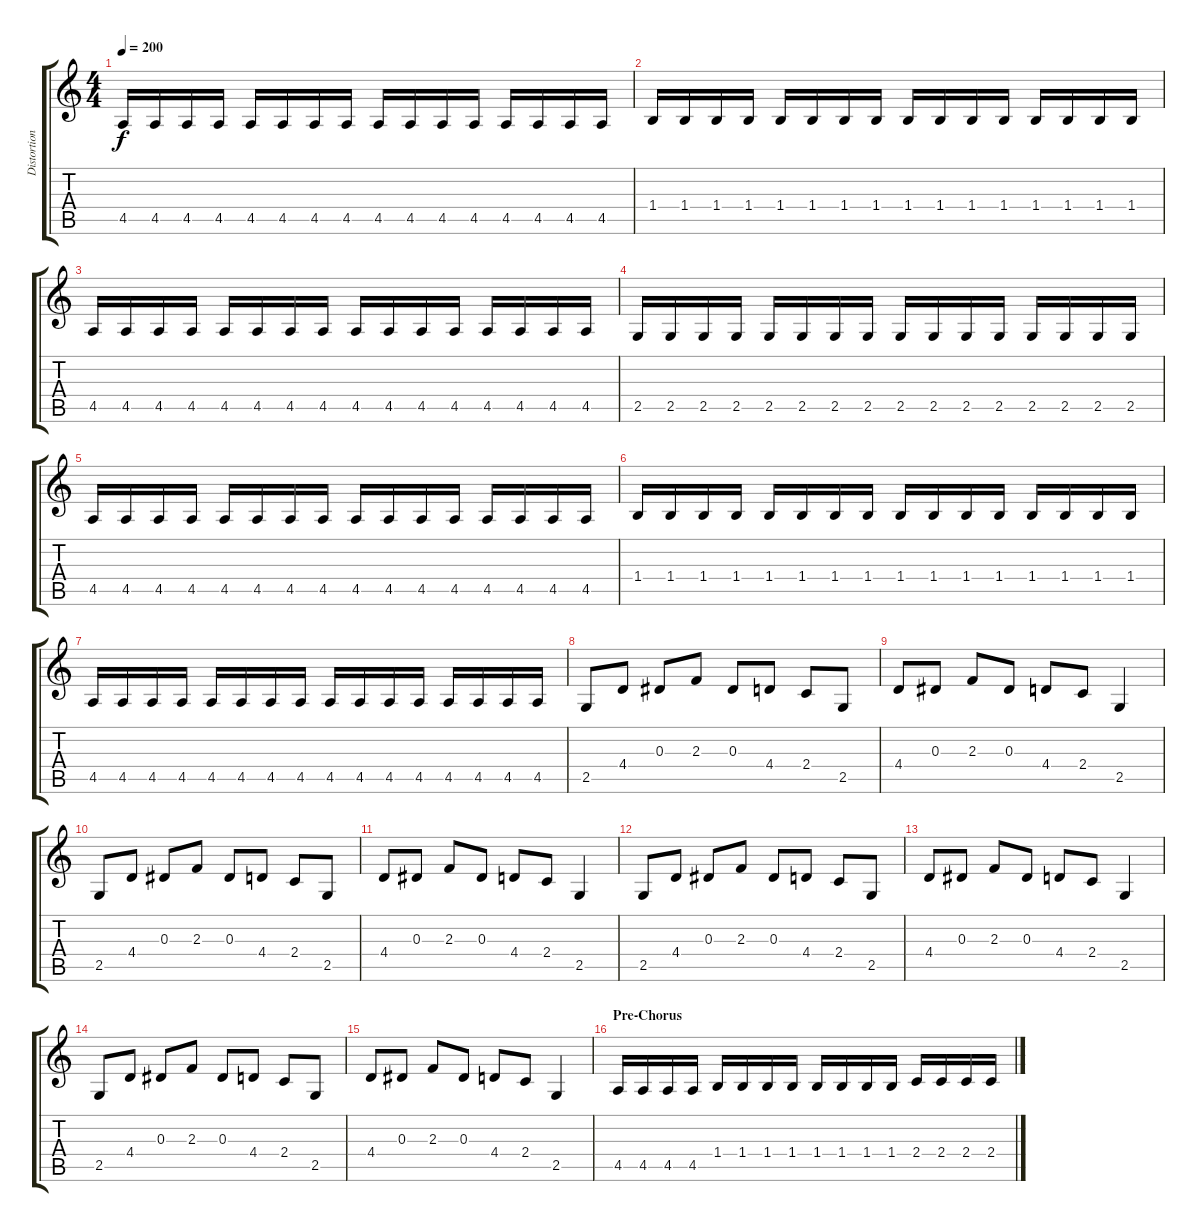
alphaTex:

\track ("Distortion Rhytm" "Distortion") {instrument distortionguitar}
\staff {score tabs}
\tuning (C4 G3 Eb3 Bb2 F2 C2) {hide}
\ts (4 4)
\tempo 200
\clef g2
\ks c
4.5.16{dy f} 4.5.16 4.5.16 4.5.16 4.5.16 4.5.16 4.5.16 4.5.16 4.5.16 4.5.16 4.5.16 4.5.16 4.5.16 4.5.16 4.5.16 4.5.16 |
1.4.16 1.4.16 1.4.16 1.4.16 1.4.16 1.4.16 1.4.16 1.4.16 1.4.16 1.4.16 1.4.16 1.4.16 1.4.16 1.4.16 1.4.16 1.4.16 |
4.5.16 4.5.16 4.5.16 4.5.16 4.5.16 4.5.16 4.5.16 4.5.16 4.5.16 4.5.16 4.5.16 4.5.16 4.5.16 4.5.16 4.5.16 4.5.16 |
2.5.16 2.5.16 2.5.16 2.5.16 2.5.16 2.5.16 2.5.16 2.5.16 2.5.16 2.5.16 2.5.16 2.5.16 2.5.16 2.5.16 2.5.16 2.5.16 |
4.5.16 4.5.16 4.5.16 4.5.16 4.5.16 4.5.16 4.5.16 4.5.16 4.5.16 4.5.16 4.5.16 4.5.16 4.5.16 4.5.16 4.5.16 4.5.16 |
1.4.16 1.4.16 1.4.16 1.4.16 1.4.16 1.4.16 1.4.16 1.4.16 1.4.16 1.4.16 1.4.16 1.4.16 1.4.16 1.4.16 1.4.16 1.4.16 |
4.5.16 4.5.16 4.5.16 4.5.16 4.5.16 4.5.16 4.5.16 4.5.16 4.5.16 4.5.16 4.5.16 4.5.16 4.5.16 4.5.16 4.5.16 4.5.16 |
2.5.8 4.4.8 0.3.8 2.3.8 0.3.8 4.4.8 2.4.8 2.5.8 |
4.4.8 0.3.8 2.3.8 0.3.8 4.4.8 2.4.8 2.5.4 |
2.5.8 4.4.8 0.3.8 2.3.8 0.3.8 4.4.8 2.4.8 2.5.8 |
4.4.8 0.3.8 2.3.8 0.3.8 4.4.8 2.4.8 2.5.4 |
2.5.8 4.4.8 0.3.8 2.3.8 0.3.8 4.4.8 2.4.8 2.5.8 |
4.4.8 0.3.8 2.3.8 0.3.8 4.4.8 2.4.8 2.5.4 |
2.5.8 4.4.8 0.3.8 2.3.8 0.3.8 4.4.8 2.4.8 2.5.8 |
4.4.8 0.3.8 2.3.8 0.3.8 4.4.8 2.4.8 2.5.4 |
\section ("" "Pre-Chorus")
4.5.16 4.5.16 4.5.16 4.5.16 1.4.16 1.4.16 1.4.16 1.4.16 1.4.16 1.4.16 1.4.16 1.4.16 2.4.16 2.4.16 2.4.16 2.4.16
